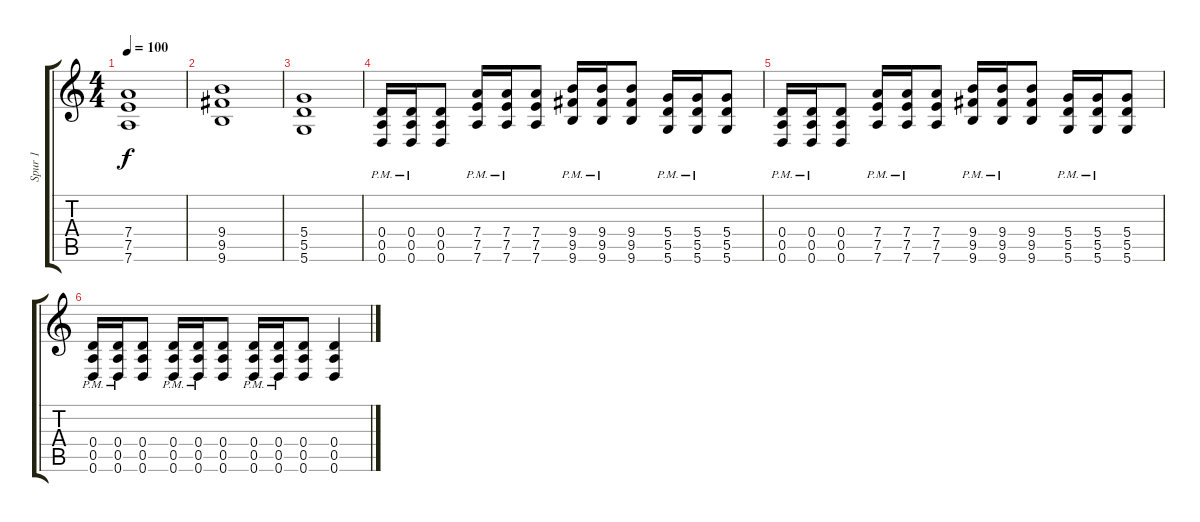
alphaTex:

\track ("Spur 1" "Spur 1") {instrument distortionguitar}
\staff {score tabs}
\tuning (E4 B3 G3 D3 A2 D2) {hide}
\ts (4 4)
\tempo 100
\clef g2
\ks c
(7.4 7.5 7.6).1{dy f} |
(9.4 9.5 9.6).1 |
(5.4 5.5 5.6).1 |
(0.4{pm} 0.5{pm} 0.6{pm}).16 (0.4{pm} 0.5{pm} 0.6{pm}).16 (0.4 0.5 0.6).8 (7.4{pm} 7.5{pm} 7.6{pm}).16 (7.4{pm} 7.5{pm} 7.6{pm}).16 (7.4 7.5 7.6).8 (9.4{pm} 9.5{pm} 9.6{pm}).16 (9.4{pm} 9.5{pm} 9.6{pm}).16 (9.4 9.5 9.6).8 (5.4{pm} 5.5{pm} 5.6{pm}).16 (5.4{pm} 5.5{pm} 5.6{pm}).16 (5.4 5.5 5.6).8 |
(0.4{pm} 0.5{pm} 0.6{pm}).16 (0.4{pm} 0.5{pm} 0.6{pm}).16 (0.4 0.5 0.6).8 (7.4{pm} 7.5{pm} 7.6{pm}).16 (7.4{pm} 7.5{pm} 7.6{pm}).16 (7.4 7.5 7.6).8 (9.4{pm} 9.5{pm} 9.6{pm}).16 (9.4{pm} 9.5{pm} 9.6{pm}).16 (9.4 9.5 9.6).8 (5.4{pm} 5.5{pm} 5.6{pm}).16 (5.4{pm} 5.5{pm} 5.6{pm}).16 (5.4 5.5 5.6).8 |
(0.4{pm} 0.5{pm} 0.6{pm}).16 (0.4{pm} 0.5{pm} 0.6{pm}).16 (0.4 0.5 0.6).8 (0.4{pm} 0.5{pm} 0.6{pm}).16 (0.4{pm} 0.5{pm} 0.6{pm}).16 (0.4 0.5 0.6).8 (0.4{pm} 0.5{pm} 0.6{pm}).16 (0.4{pm} 0.5{pm} 0.6{pm}).16 (0.4 0.5 0.6).8 (0.4 0.5 0.6).4
